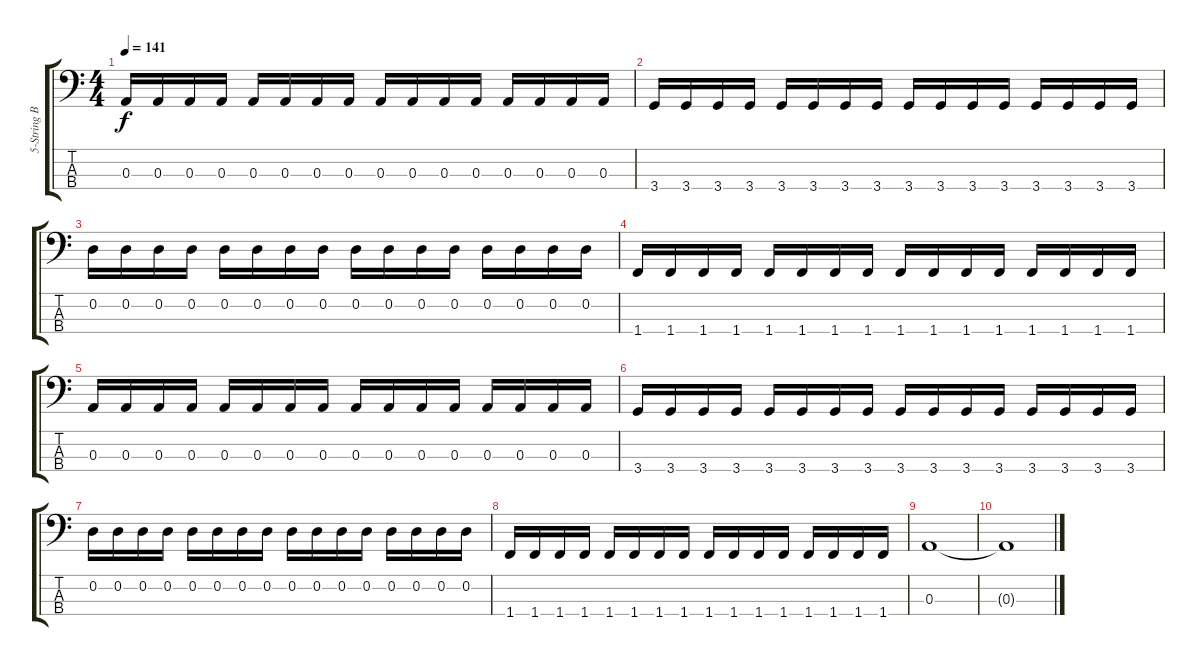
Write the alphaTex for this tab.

\track ("5-String Bass" "5-String B") {instrument electricbassfinger}
\staff {score tabs}
\tuning (G2 D2 A1 E1) {hide}
\ts (4 4)
\tempo 141
\clef f4
\ks c
0.3.16{dy f} 0.3.16 0.3.16 0.3.16 0.3.16 0.3.16 0.3.16 0.3.16 0.3.16 0.3.16 0.3.16 0.3.16 0.3.16 0.3.16 0.3.16 0.3.16 |
3.4.16 3.4.16 3.4.16 3.4.16 3.4.16 3.4.16 3.4.16 3.4.16 3.4.16 3.4.16 3.4.16 3.4.16 3.4.16 3.4.16 3.4.16 3.4.16 |
0.2.16 0.2.16 0.2.16 0.2.16 0.2.16 0.2.16 0.2.16 0.2.16 0.2.16 0.2.16 0.2.16 0.2.16 0.2.16 0.2.16 0.2.16 0.2.16 |
1.4.16 1.4.16 1.4.16 1.4.16 1.4.16 1.4.16 1.4.16 1.4.16 1.4.16 1.4.16 1.4.16 1.4.16 1.4.16 1.4.16 1.4.16 1.4.16 |
0.3.16 0.3.16 0.3.16 0.3.16 0.3.16 0.3.16 0.3.16 0.3.16 0.3.16 0.3.16 0.3.16 0.3.16 0.3.16 0.3.16 0.3.16 0.3.16 |
3.4.16 3.4.16 3.4.16 3.4.16 3.4.16 3.4.16 3.4.16 3.4.16 3.4.16 3.4.16 3.4.16 3.4.16 3.4.16 3.4.16 3.4.16 3.4.16 |
0.2.16 0.2.16 0.2.16 0.2.16 0.2.16 0.2.16 0.2.16 0.2.16 0.2.16 0.2.16 0.2.16 0.2.16 0.2.16 0.2.16 0.2.16 0.2.16 |
1.4.16 1.4.16 1.4.16 1.4.16 1.4.16 1.4.16 1.4.16 1.4.16 1.4.16 1.4.16 1.4.16 1.4.16 1.4.16 1.4.16 1.4.16 1.4.16 |
0.3.1 |
0.3{t}.1
